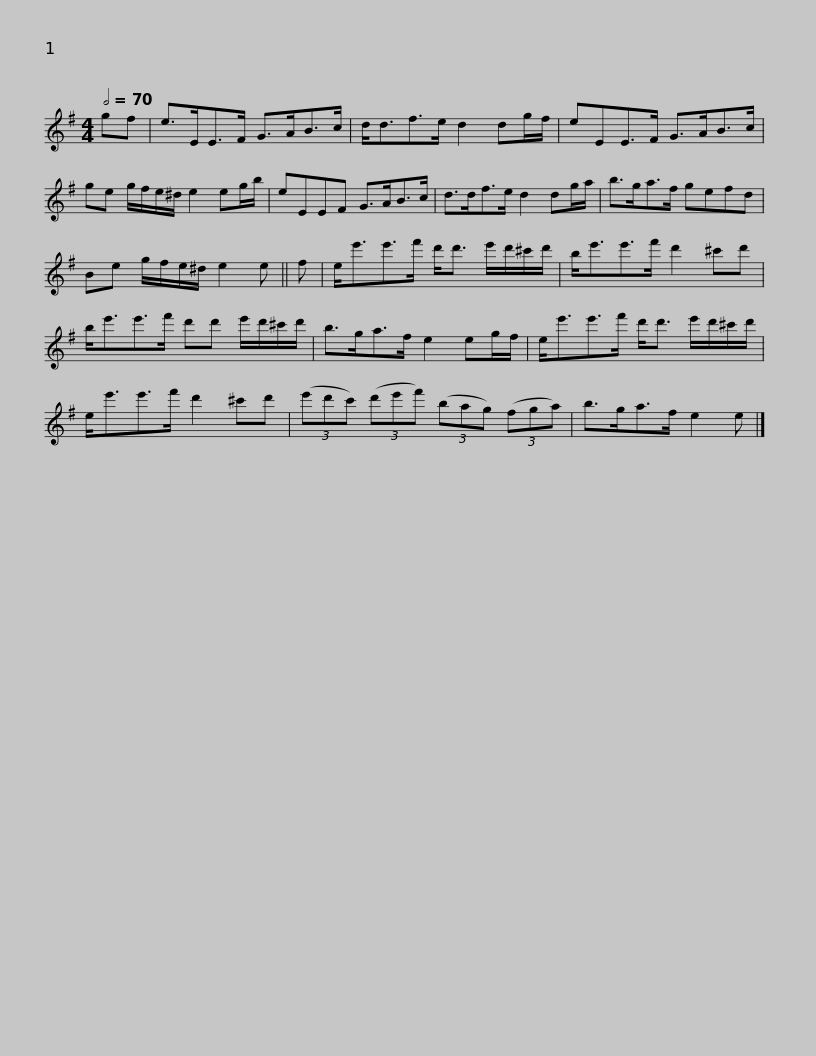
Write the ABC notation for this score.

X:1
L:1/8
Q:1/2=70
M:4/4
I:linebreak $
K:Emin
V:1 treble
V:1
 gf | e>EE>F G>AB>c | d<df>e d2 dg/f/ | eEE>F G>AB>c | ge g/f/e/^d/ e2 eg/b/ |$ %5
 eEEF G>AB>c | d>df>e d2 dg/a/ | b>ga>f gefd | Be g/f/e/^d/ e2 e || f |$ %10
 e<e'e'>f' d'<d' e'/d'/^c'/d'/ | b<e'e'>f' d'2 ^c'd' | b<e'e'>f' d'd' e'/d'/^c'/d'/ |$ b>ga>f e2 eg/f/ | e<e'e'>f' d'<d' e'/d'/^c'/d'/ | %15
 e<e'e'>f' d'2 ^c'd' |$ (3(e'd'c') (3(d'e'f') (3(bag) (3(fga) | b>ga>f e2 e |] %18
